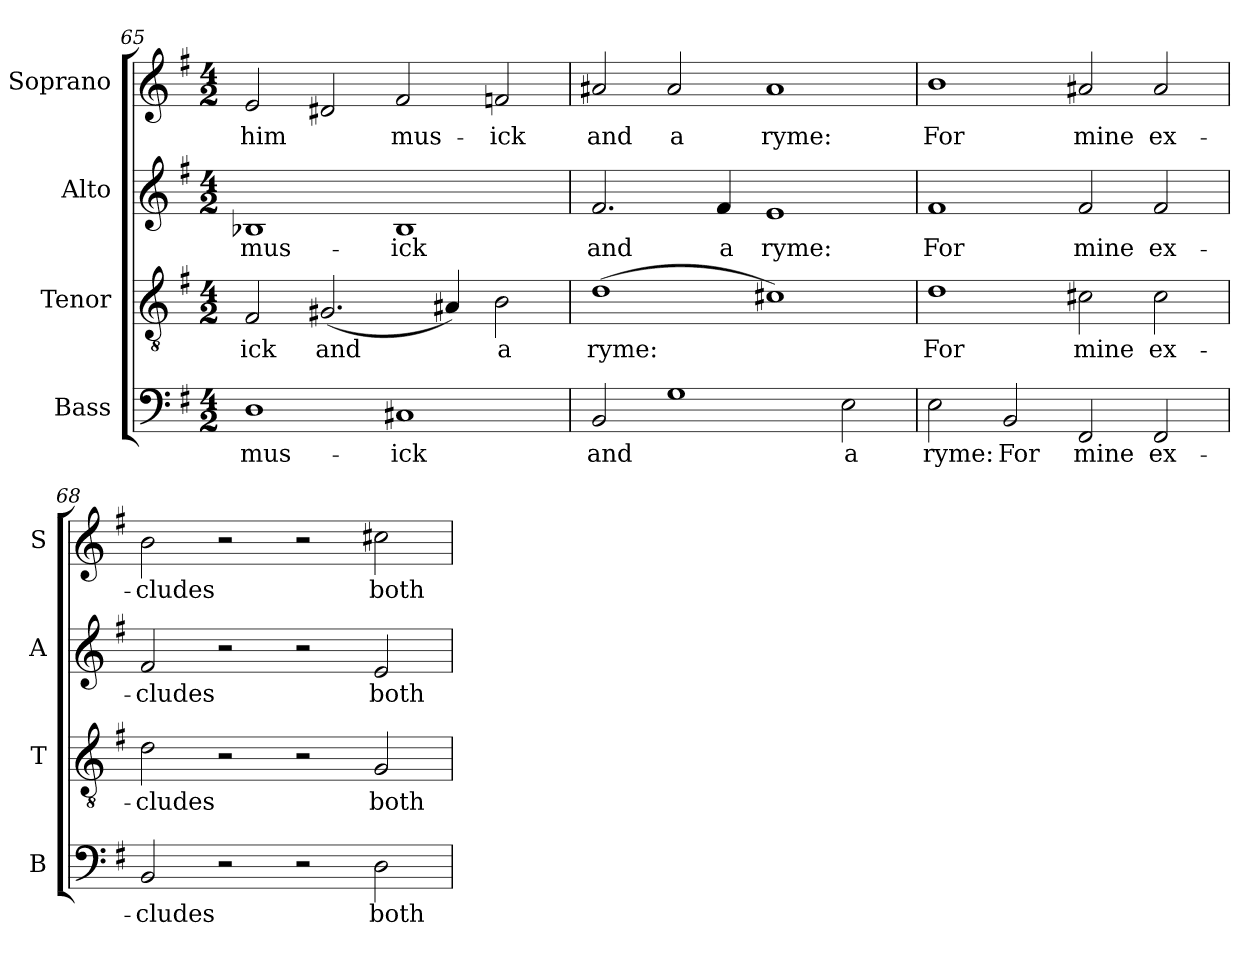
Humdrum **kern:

**kern	**text	**kern	**text	**kern	**text	**kern	**text
*part4	*part4	*part3	*part3	*part2	*part2	*part1	*part1
*staff4	*staff4	*staff3	*staff3	*staff2	*staff2	*staff1	*staff1
*I"Bass	*	*I"Tenor	*	*I"Alto	*	*I"Soprano	*
*I'B	*	*I'T	*	*I'A	*	*I'S	*
*clefF4	*	*clefGv2	*	*clefG2	*	*clefG2	*
*k[f#]	*	*k[f#]	*	*k[f#]	*	*k[f#]	*
*G:	*	*G:	*	*G:	*	*G:	*
*M4/2	*	*M4/2	*	*M4/2	*	*M4/2	*
=65	=65	=65	=65	=65	=65	=65	=65
!	!LO:LY:b:cj	!	!LO:LY:b:cj	!	!LO:LY:b:cj	!	!LO:LY:b:cj
1D	mus-	2F#/	-ick	1B-X	mus-	2e/	him
!	!	!	!LO:LY:b:cj	!	!	!	!LO:LY:b:cj
.	.	(<2.G#X/	and	.	.	2d#X/	.
!	!LO:LY:b:cj	!	!	!	!LO:LY:b:cj	!	!LO:LY:b:cj
1C#X	-ick	.	.	1B-	-ick	2f#/	mus-
!	!	!	!LO:LY:b:cj	!	!	!	!
.	.	4A#X/)	.	.	.	.	.
!	!	!	!LO:LY:b:cj	!	!	!	!LO:LY:b:cj
.	.	2B\	a	.	.	2fn/	-ick
=66	=66	=66	=66	=66	=66	=66	=66
!	!LO:LY:b:cj	!	!LO:LY:b:cj	!	!LO:LY:b:cj	!	!LO:LY:b:cj
2BB/	and	(>1d	ryme:	2.f#/	and	2a#X/	and
!	!LO:LY:b:cj	!	!	!	!	!	!LO:LY:b:cj
1G	.	.	.	.	.	2a#/	a
!	!	!	!	!	!LO:LY:b:cj	!	!
.	.	.	.	4f#/	a	.	.
!	!	!	!LO:LY:b:cj	!	!LO:LY:b:cj	!	!LO:LY:b:cj
.	.	1c#X)	.	1e	ryme:	1a#	ryme:
!	!LO:LY:b:cj	!	!	!	!	!	!
2E\	a	.	.	.	.	.	.
=67	=67	=67	=67	=67	=67	=67	=67
!	!LO:LY:b:cj	!	!LO:LY:b:cj	!	!LO:LY:b:cj	!	!LO:LY:b:cj
2E\	ryme:	1d	For	1f#	For	1b	For
!	!LO:LY:b:cj	!	!	!	!	!	!
2BB/	For	.	.	.	.	.	.
!	!LO:LY:b:cj	!	!LO:LY:b:cj	!	!LO:LY:b:cj	!	!LO:LY:b:cj
2FF#/	mine	2c#X\	mine	2f#/	mine	2a#X/	mine
!	!LO:LY:b:cj	!	!LO:LY:b:cj	!	!LO:LY:b:cj	!	!LO:LY:b:cj
2FF#/	ex-	2c#\	ex-	2f#/	ex-	2a#/	ex-
=68	=68	=68	=68	=68	=68	=68	=68
!	!LO:LY:b:cj	!	!LO:LY:b:cj	!	!LO:LY:b:cj	!	!LO:LY:b:cj
2BB/	-cludes	2d\	-cludes	2f#/	-cludes	2b\	-cludes
2r	.	2r	.	2r	.	2r	.
2r	.	2r	.	2r	.	2r	.
!	!LO:LY:b:cj	!	!LO:LY:b:cj	!	!LO:LY:b:cj	!	!LO:LY:b:cj
2D\	both	2G/	both	2e/	both	2cc#X\	both
=	=	=	=	=	=	=	=
*-	*-	*-	*-	*-	*-	*-	*-
